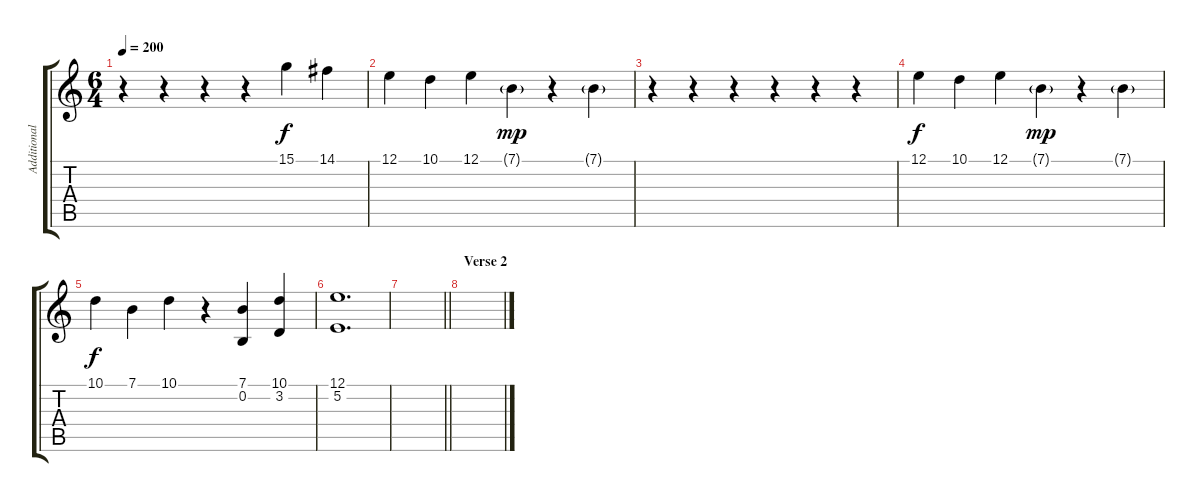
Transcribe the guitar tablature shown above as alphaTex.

\track ("Additional Strings" "Additional") {instrument trumpet}
\staff {score tabs}
\tuning (E4 B3 G3 D3 A2 E2) {hide}
\ts (6 4)
\tempo 200
\clef g2
\ks c
r.4{dy mp} r.4 r.4 r.4 15.1.4{dy f} 14.1.4 |
12.1.4 10.1.4 12.1.4 7.1{g}.4{dy mp} r.4 7.1{g}.4 |
r.4 r.4 r.4 r.4 r.4 r.4 |
12.1.4{dy f} 10.1.4 12.1.4 7.1{g}.4{dy mp} r.4 7.1{g}.4 |
10.1.4{dy f} 7.1.4 10.1.4 r.4 (7.1 0.2).4 (10.1 3.2).4 |
(12.1 5.2).1{d} |
\barLineRight lightlight
|
\section ("" "Verse 2")
